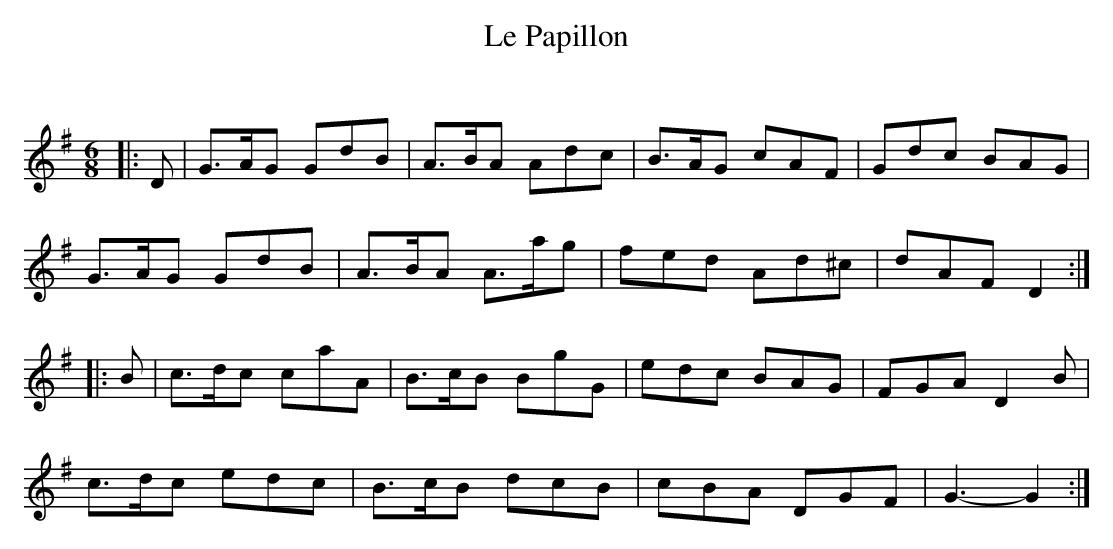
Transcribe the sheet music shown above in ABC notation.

X:1
T: Le Papillon
C:
Q:180
K:G
M:6/8
L:1/16
|:D2|G3AG2 G2d2B2|A3BA2 A2d2c2|B3AG2 c2A2F2|G2d2c2 B2A2G2|
G3AG2 G2d2B2|A3BA2 A3ag2|f2e2d2 A2d2^c2|d2A2F2 D4:|
|:B2|c3dc2 c2a2A2|B3cB2 B2g2G2|e2d2c2 B2A2G2|F2G2A2 D4B2|
c3dc2 e2d2c2|B3cB2 d2c2B2|c2B2A2 D2G2F2|G6-G4:|
